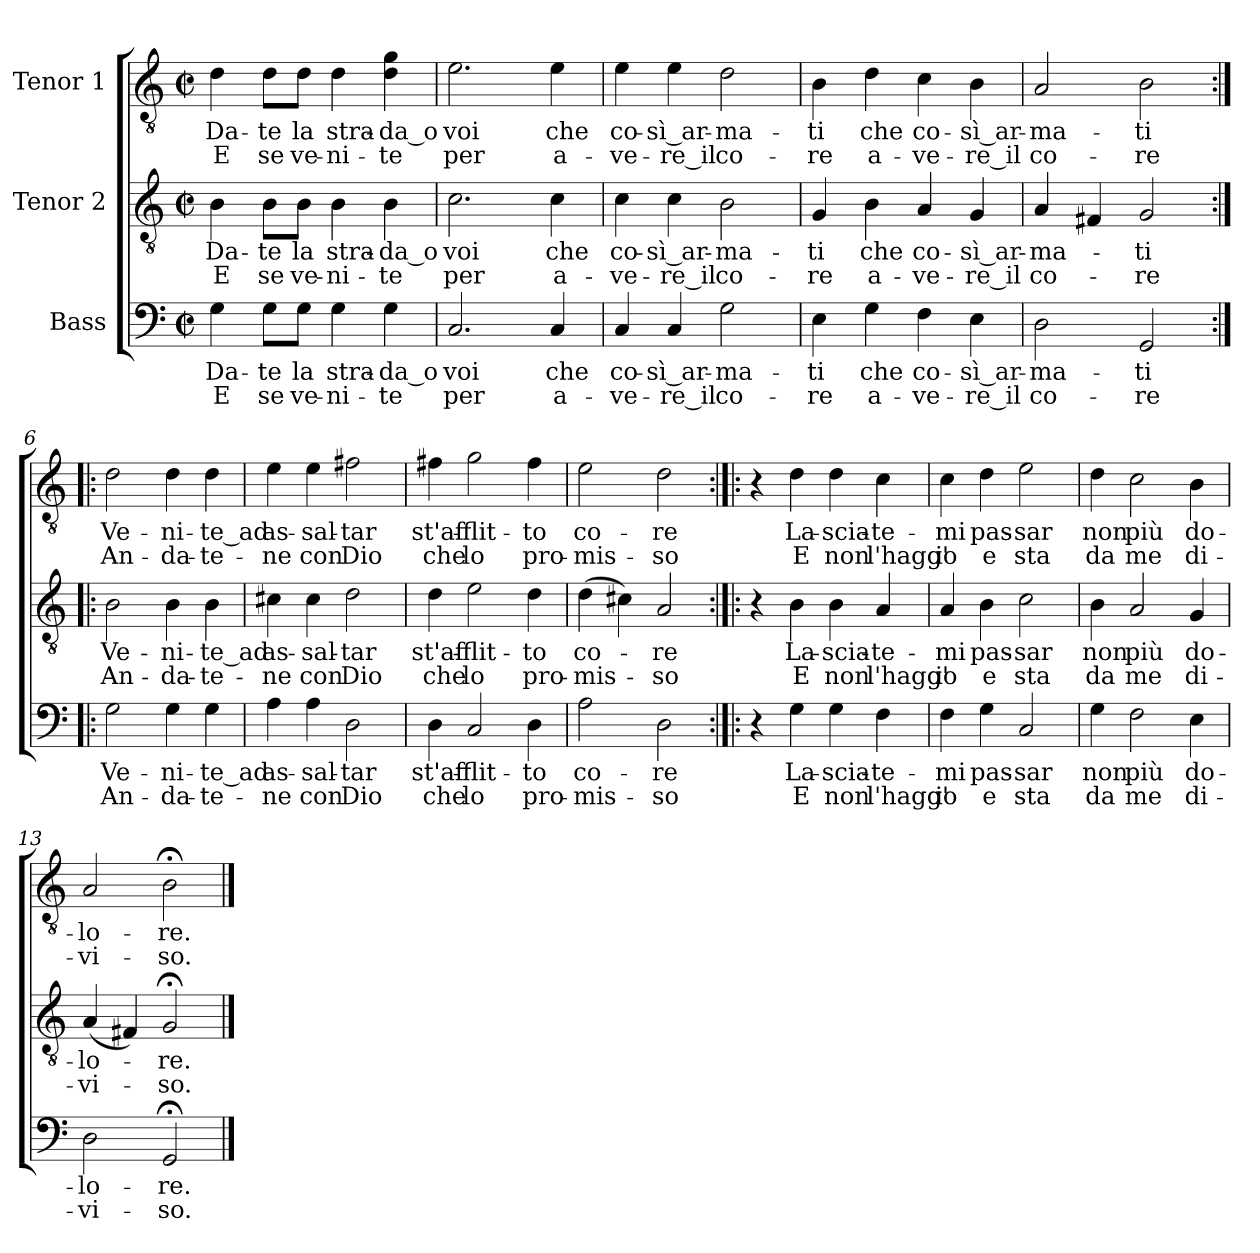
**kern	**text	**text	**kern	**text	**text	**kern	**text	**text
*part3	*part3	*part3	*part2	*part2	*part2	*part1	*part1	*part1
*staff3	*staff3	*staff3	*staff2	*staff2	*staff2	*staff1	*staff1	*staff1
*I"Bass	*	*	*I"Tenor 2	*	*	*I"Tenor 1	*	*
*clefF4	*	*	*clefGv2	*	*	*clefGv2	*	*
*k[]	*	*	*k[]	*	*	*k[]	*	*
*a:	*	*	*a:	*	*	*a:	*	*
*M2/2	*	*	*M2/2	*	*	*M2/2	*	*
*met(c|)	*	*	*met(c|)	*	*	*met(c|)	*	*
=1	=1	=1	=1	=1	=1	=1	=1	=1
4G\	Da-	E	4B\	Da-	E	4d\	Da-	E
8G\L	-te	se	8B\L	-te	se	8d\L	-te	se
8G\J	la	ve-	8B\J	la	ve-	8d\J	la	ve-
4G\	stra-	-ni-	4B\	stra-	-ni-	4d\	stra-	-ni-
4G\	-da_o	-te	4B\	-da_o	-te	4d\ 4g\	-da_o	-te
=2	=2	=2	=2	=2	=2	=2	=2	=2
2.C/	voi	per	2.c\	voi	per	2.e\	voi	per
4C/	che	a-	4c\	che	a-	4e\	che	a-
=3	=3	=3	=3	=3	=3	=3	=3	=3
4C/	co-	-ve-	4c\	co-	-ve-	4e\	co-	-ve-
4C/	-sì_ar-	-re_il	4c\	-sì_ar-	-re_il	4e\	-sì_ar-	-re_il
2G\	-ma-	co-	2B\	-ma-	co-	2d\	-ma-	co-
=4	=4	=4	=4	=4	=4	=4	=4	=4
4E\	-ti	-re	4G/	-ti	-re	4B\	-ti	-re
4G\	che	a-	4B\	che	a-	4d\	che	a-
4F\	co-	-ve-	4A/	co-	-ve-	4c\	co-	-ve-
4E\	-sì_ar-	-re_il	4G/	-sì_ar-	-re_il	4B\	-sì_ar-	-re_il
=5	=5	=5	=5	=5	=5	=5	=5	=5
2D\	-ma-	co-	4A/	-ma-	co-	2A/	-ma-	co-
.	.	.	4F#X/	.	.	.	.	.
2GG/	-ti	-re	2G/	-ti	-re	2B\	-ti	-re
!!LO:LB:g=z
=6:|!|:	=6:|!|:	=6:|!|:	=6:|!|:	=6:|!|:	=6:|!|:	=6:|!|:	=6:|!|:	=6:|!|:
2G\	Ve-	An-	2B\	Ve-	An-	2d\	Ve-	An-
4G\	-ni-	-da-	4B\	-ni-	-da-	4d\	-ni-	-da-
4G\	-te_ad	-te-	4B\	-te_ad	-te-	4d\	-te_ad	-te-
=7	=7	=7	=7	=7	=7	=7	=7	=7
4A\	as-	-ne	4c#X\	as-	-ne	4e\	as-	-ne
4A\	-sal-	con	4c#\	-sal-	con	4e\	-sal-	con
2D\	-tar	Dio	2d\	-tar	Dio	2f#X\	-tar	Dio
=8	=8	=8	=8	=8	=8	=8	=8	=8
4D\	st'af-	che	4d\	st'af-	che	4f#X\	st'af-	che
2C/	-flit-	lo	2e\	-flit-	lo	2g\	-flit-	lo
4D\	-to	pro-	4d\	-to	pro-	4f#\	-to	pro-
=9	=9	=9	=9	=9	=9	=9	=9	=9
2A\	co-	-mis-	(4d\	co-	-mis-	2e\	co-	-mis-
.	.	.	4c#X\)	.	.	.	.	.
2D\	-re	-so	2A/	-re	-so	2d\	-re	-so
!!LO:LB:g=z
=10:|!|:	=10:|!|:	=10:|!|:	=10:|!|:	=10:|!|:	=10:|!|:	=10:|!|:	=10:|!|:	=10:|!|:
4r	.	.	4r	.	.	4r	.	.
4G\	La-	E	4B\	La-	E	4d\	La-	E
4G\	-scia-	non	4B\	-scia-	non	4d\	-scia-	non
4F\	-te-	l'hagg'	4A/	-te-	l'hagg'	4c\	-te-	l'hagg'
=11	=11	=11	=11	=11	=11	=11	=11	=11
4F\	-mi	io	4A/	-mi	io	4c\	-mi	io
4G\	pas-	e	4B\	pas-	e	4d\	pas-	e
2C/	-sar	sta	2c\	-sar	sta	2e\	-sar	sta
=12	=12	=12	=12	=12	=12	=12	=12	=12
4G\	non	da	4B\	non	da	4d\	non	da
2F\	più	me	2A/	più	me	2c\	più	me
4E\	do-	di-	4G/	do-	di-	4B\	do-	di-
=13	=13	=13	=13	=13	=13	=13	=13	=13
2D\	-lo-	-vi-	(4A/	-lo-	-vi-	2A/	-lo-	-vi-
.	.	.	4F#X/)	.	.	.	.	.
2GG;/	-re.	-so.	2G;/	-re.	-so.	2B;<\	-re.	-so.
==	==	==	==	==	==	==	==	==
*-	*-	*-	*-	*-	*-	*-	*-	*-
